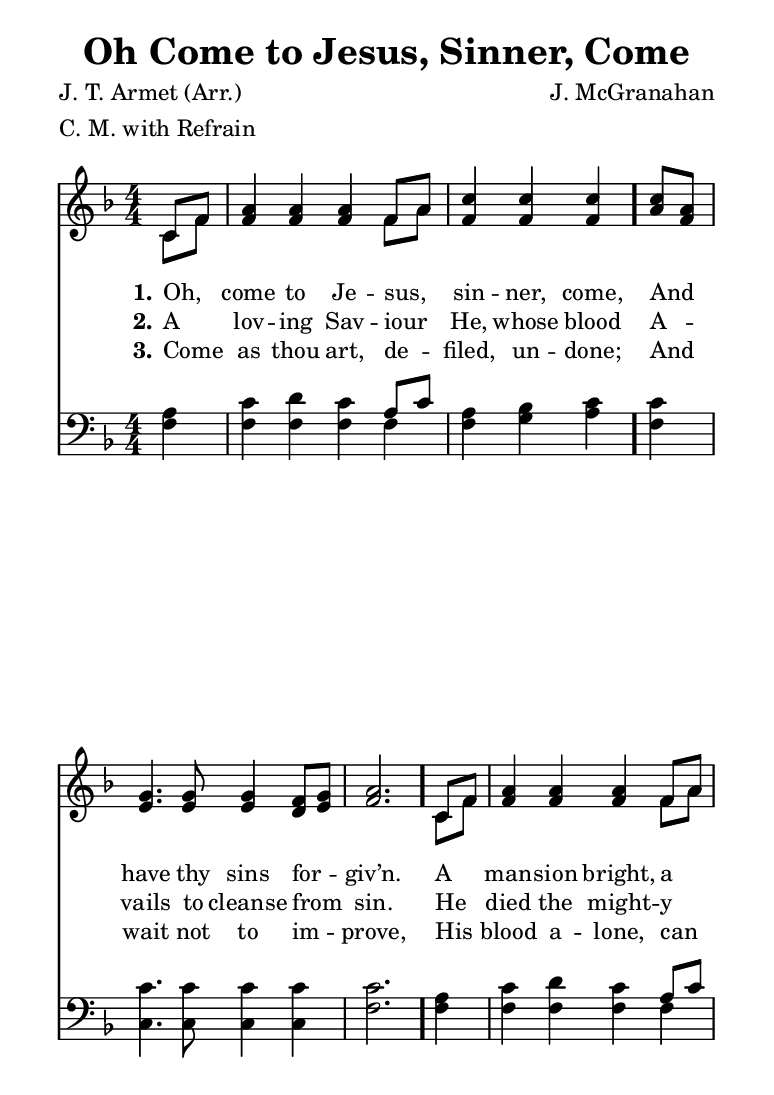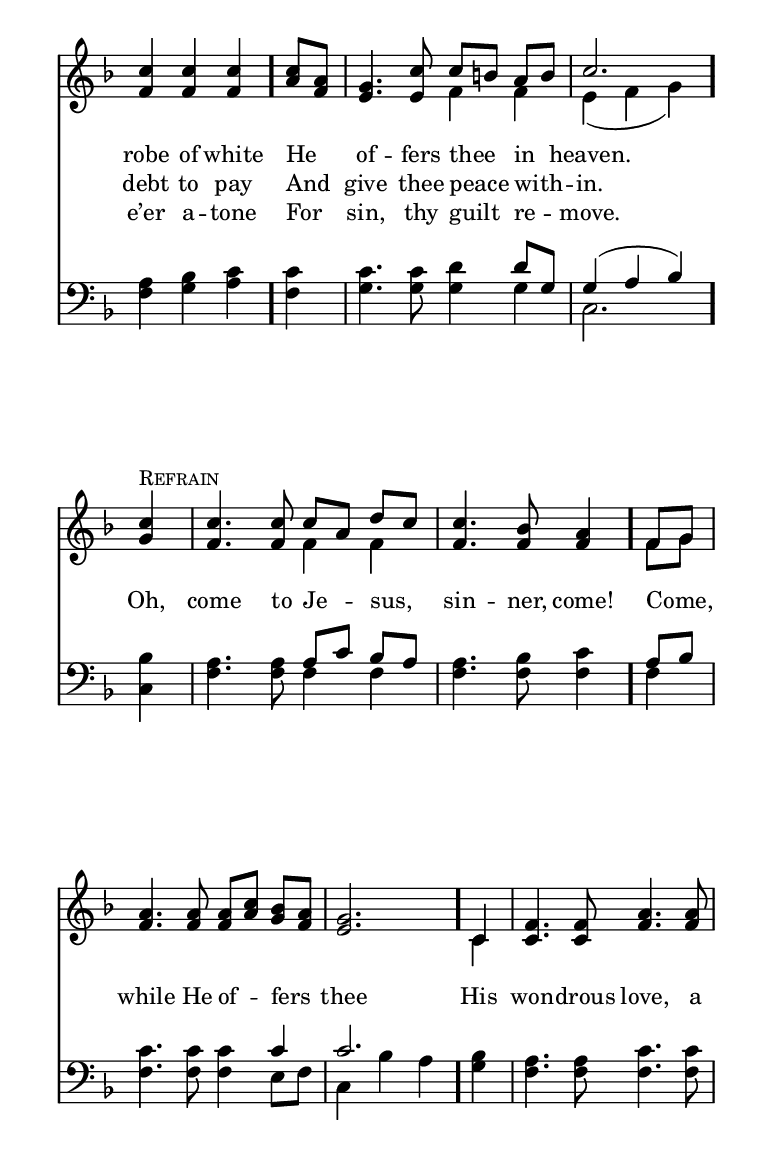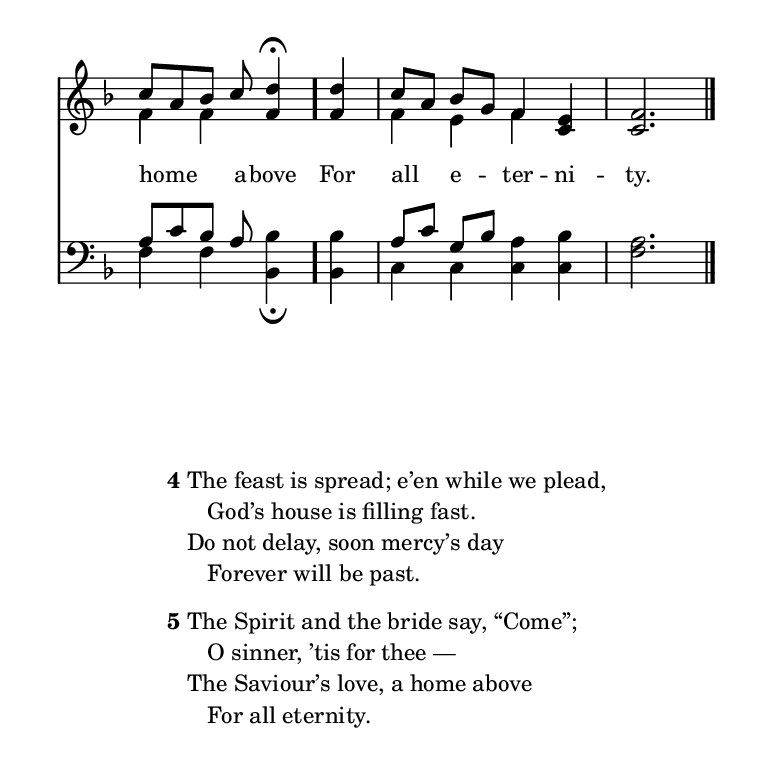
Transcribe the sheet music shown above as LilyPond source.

\include "common/global.ily"
\paper {
  \include "common/paper.ily"
  systems-per-page = ##f
}

\header{
  %gospel
  hymnnumber = "374"
  title = "Oh Come to Jesus, Sinner, Come"
  tunename = "None But Christ Can Satisfy"
  meter = "C. M. with Refrain"
  poet = "J. T. Armet (Arr.)"
  composer = "J. McGranahan"
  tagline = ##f
}

% for fermata in MIDI
ta = { \tempo 4=80 }
tb = { \tempo 4=32 }

patternAA = { }

global = {
  \include "common/overrides.ily"
  \override Staff.TimeSignature.style = #'numbered
  \time 4/4
  \override Score.MetronomeMark.transparent = ##t % hide all fermata changes too
  \ta
  \key f \major
  \partial 4
  \autoBeamOff
}

notesSoprano = {
\global
\relative c' {

  c8[ f8] | a4 a4 a4 f8[ a8] | c4 c4 c4
  c8[ a8] | g4. g8 g4 f8[ g8] | a2.
  c,8[ f8] | a4 a4 a4 f8[ a8] | c4 c4 c4
  c8[ a8] | g4. c8 c8[ b!8] a8[ b8] | c2. \eogbreak

  << s^\markup { \small \caps "Refrain" }
  { c4 | c4. c8 c8[ a8] d8[ c8] | c4. bes8 a4 } >>
  f8[ g8] | a4. a8 a8[ c8] bes8[ a8] | g2.
  c,4 | f4. f8 a4. a8 | c8[ a8 bes8] c8 \tb d4 \fermata \ta
  d4 | c8[ a8] bes8[ g8] f4 e4 | f2.

  \bar "|."

}
}

notesAlto = {
\global
\relative e' {

  c8[ f8] | f4 f4 f4 f8[ a8] | f4 f4 f4
  a8[ f8] | e4. e8 e4 d8[ e8] | f2.
  c8[ f8] | f4 f4 f4 f8[ a8] | f4 f4 f4
  a8[ f8] | e4. e8 f4 f4 | e4( f4 g4)

  g4 | f4. f8 f4 f4 | f4. f8 f4
  f8[ g8] | f4. f8 f8[ a8] g8[ f8] | e2.
  c4 | c4. c8 f4. f8 | f4 f4 f4
  f4 | f4 e4 f4 c4 | c2.

}
}

notesTenor = {
\global
\relative a {

  a4 | c4 d4 c4 a8[ c8] | a4 bes4 c4
  c4 | c4. c8 c4 c4 | c2.
  a4 | c4 d4 c4 a8[ c8] | a4 bes4 c4
  c4 | c4. c8 d4 d8[ g,8] | g4( a4 bes4)

  bes4 | a4. a8 a8[ c8] bes8[ a8] | a4. bes8 c4
  a8[ bes8] | c4. c8 c4 c4 | c2.
  bes4 | a4. a8 c4. c8 | a8[ c8 bes8] a8 bes4
  bes4 | a8[ c8] g8[ bes8] a4 bes4 | a2.

}
}

notesBass = {
\global
\relative f {

  f4 | f4 f4 f4 f4 | f4 g4 a4
  f4 | c4. c8 c4 c4 | f2.
  f4 | f4 f4 f4 f4 | f4 g4 a4
  f4 | g4. g8 g4 g4 | c,2.

  c4 | f4. f8 f4 f4 | f4. f8 f4
  f4 | f4. f8 f4 e8[ f8] | c4 bes'4 a4
  g4 | f4. f8 f4. f8 | f4 f4 bes,4_\fermata
  bes4 | c4 c4 c4 c4 | f2.

}
}

Refrain = \lyricmode {

Oh, come to Je -- sus, sin -- ner, come! \bar "."
Come, while He of -- fers thee \bar "."
His won -- drous love, a home a -- bove \bar "."
For all e -- ter -- ni -- ty. \bar "."

}

wordsA = \lyricmode {
\set stanza = "1."

Oh, come to Je -- sus, sin -- ner, come, \bar "."
And have thy sins for -- giv’n. \bar "."
A man -- sion bright, a robe of white \bar "."
He of -- fers thee in heaven. \bar "."

}

wordsB = \lyricmode {
\set stanza = "2."

A lov -- ing Sav -- iour He, whose blood
A -- vails to cleanse from sin.
He died the might -- y debt to pay
And give thee peace with -- in.

\Refrain

}

wordsC = \lyricmode {
\set stanza = "3."

Come as thou art, de -- filed, un -- done;
And wait not to im -- prove,
His blood a -- lone, can e’er a -- tone
For sin, thy guilt re -- move.

}

wordsD = \markuplist {

\line { The feast is spread; e’en while we plead, }
\line { { \hspace #2 } God’s house is filling fast. }
\line { Do not delay, soon mercy’s day }
\line { { \hspace #2 } Forever will be past. }

}

wordsE = \markuplist {

\line { The Spirit and the bride say, “Come”; }
\line { { \hspace #2 } O sinner, ’tis for thee — }
\line { The Saviour’s love, a home above }
\line { { \hspace #2 } For all eternity. }

}

\score {
  \context ChoirStaff <<
    \context Staff = upper <<
      \set Staff.autoBeaming = ##f
      \set ChoirStaff.systemStartDelimiter = #'SystemStartBar
      \set ChoirStaff.printPartCombineTexts = ##f
      \partcombine #'(2 . 11) \notesSoprano \notesAlto
      \context NullVoice = sopranos { \voiceOne << \notesSoprano >> }
      \context Lyrics = one   \lyricsto sopranos \wordsA
      \context Lyrics = two   \lyricsto sopranos \wordsB
      \context Lyrics = three \lyricsto sopranos \wordsC
    >>
    \context Staff = men <<
      \set Staff.autoBeaming = ##f
      \clef bass
      \set ChoirStaff.printPartCombineTexts = ##f
      \partcombine #'(2 . 11) \notesTenor \notesBass
    >>
  >>
  \layout {
    \include "common/layout.ily"
  }
  \midi{
    \include "common/midi.ily"
  }
}

\markup { \fill-line { \column {
  \line{ \bold 4 \column { \wordsD } } \combine \null \vspace #0.4
  \line{ \bold 5 \column { \wordsE } }
} } }

\version "2.19.49"  % necessary for upgrading to future LilyPond versions.

% vi:set et ts=2 sw=2 ai nocindent syntax=lilypond:
